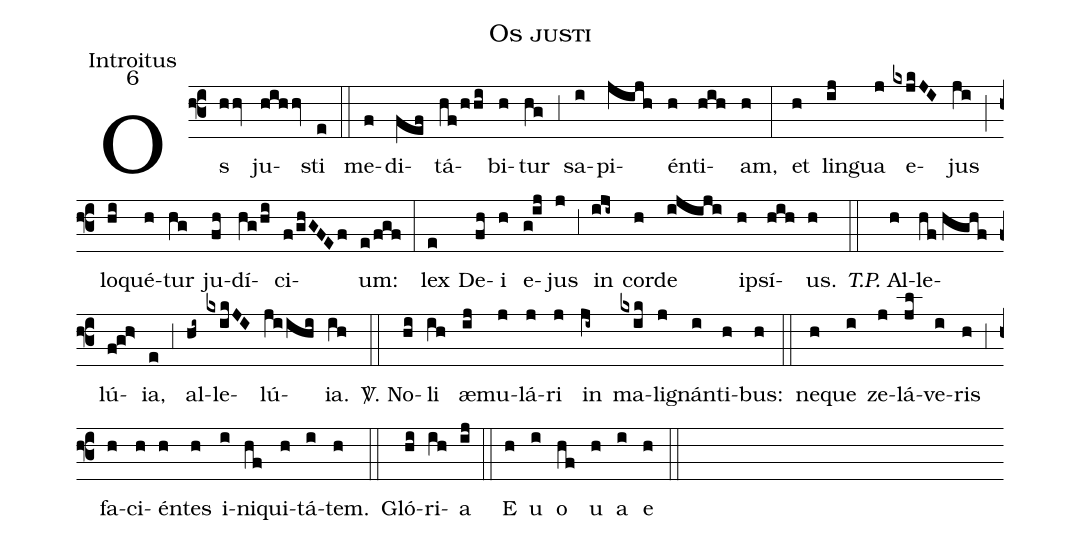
name:Os justi;
office-part:Introitus;
mode:6;
%%
(f3) Os(hhv) ju(hihhv)sti(e) (::)
me(f)di(fef)tá(hf/hhi)bi(h)tur(hg) (,3) sa(i)pi(jijh)én(h)ti(hih)am,(h) (:)
et(h) lin(ij)gua(j) e(kxjkJI)jus(ji) (;) lo(hi)qué(h)tur(hg) ju(fh)dí(hg/hi)ci(f/ghGFEf)um:(e/fgf) (:)
lex(e) De(fh)i(h) e(g!ij)jus(j) (,3) in(iji~) cor(h)de(ijiji) i(h)psí(hih)us.(h) (::) <i>T.P.</i> Al(h)le(hf//hghf)lú(f!gh>)ia,(e) (,3) al(hi~)le(kxikJI)lú(jiihi)ia.(ih) (::)

<sp>V/</sp>. No(hi)li(ih) æ(ij)mu(j)lá(j)ri(j) in(ji~) ma(kxik)li(j)gnán(i)ti(h)bus:(h) (::)
ne(h)que(i) ze(j)lá(jl)ve(i)ris(h) (,3) fa(h)ci(h)én(h)tes(h) i(i)ni(hf)qui(h)tá(i)tem.(h) (::)
Gló(hi)ri(ih)a(ij) (::)
E(h) u(i) o(hf) u(h) a(i) e(h) (::)
